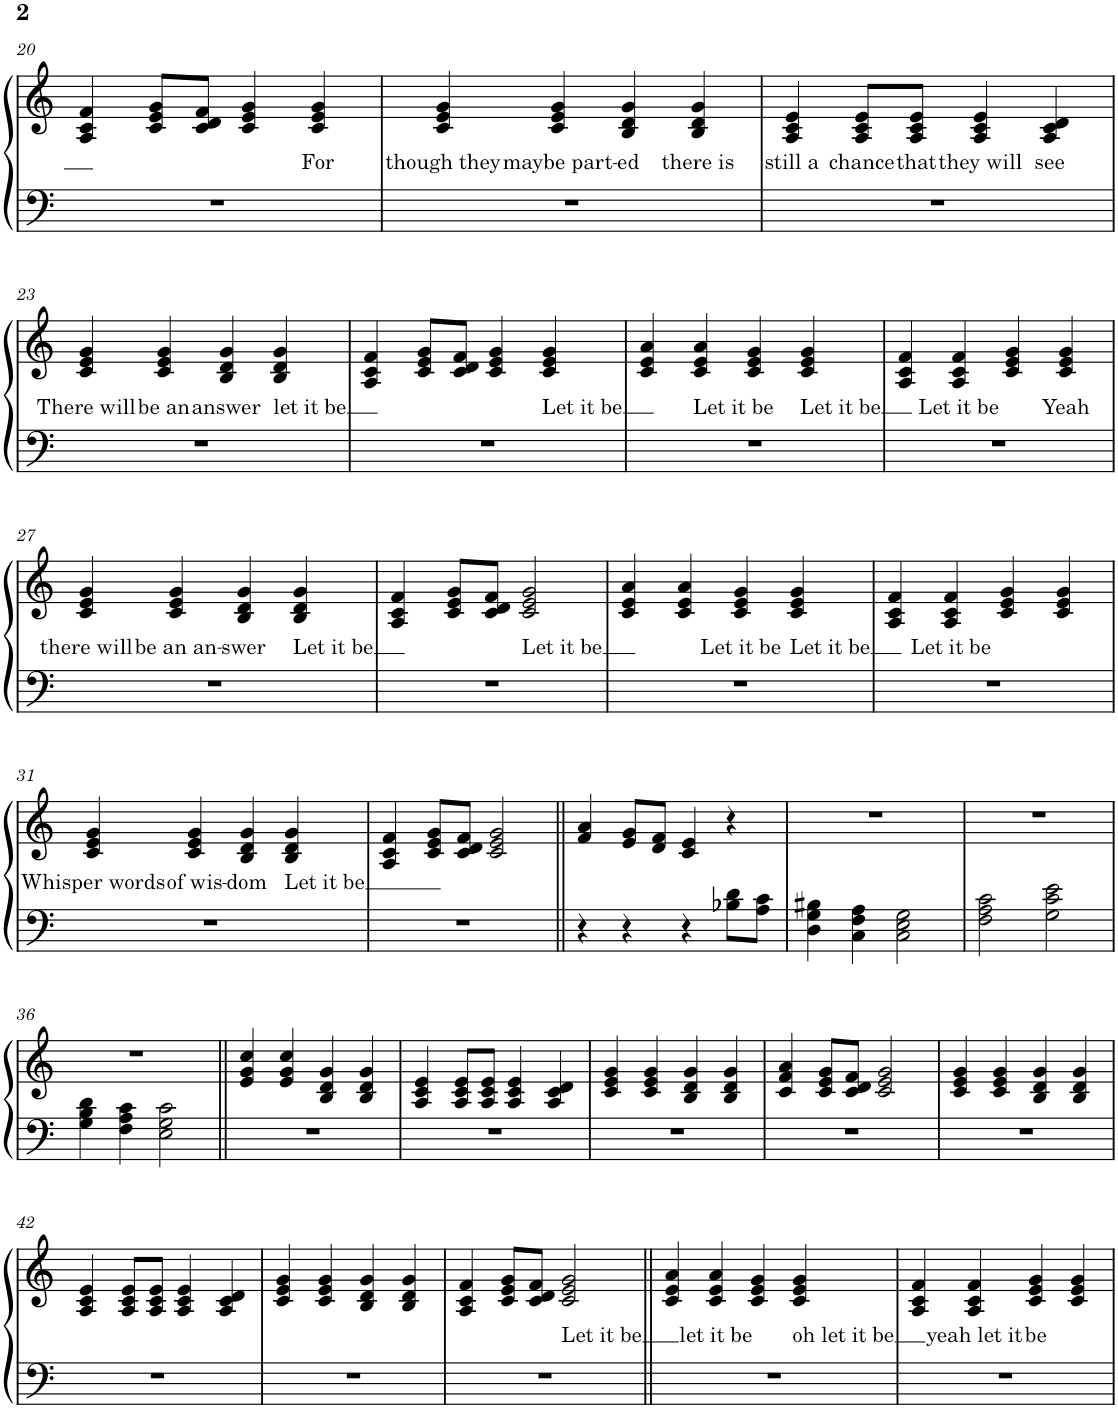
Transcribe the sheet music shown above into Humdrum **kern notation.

**kern	**kern	**text
*part1	*part1	*part1
*staff2	*staff1	*staff1
*I"Piano	*	*
*I'Pno.	*	*
!!LO:PB:g=z
*clefF4	*clefG2	*
*k[]	*k[]	*
*M4/4	*M4/4	*
=20	=20	=20
1r	4A/ 4c/ 4f/	.
.	8c/ 8e/ 8g/L	.
.	8c/ 8d/ 8f/J	.
.	4c/ 4e/ 4g/	.
!	!	!LO:LY:b
.	4c/ 4e/ 4g/	For
=21	=21	=21
!	!	!LO:LY:b
1r	4c/ 4e/ 4g/	though they
!	!	!LO:LY:b
.	4c/ 4e/ 4g/	maybe part-
!	!	!LO:LY:b
.	4B/ 4d/ 4g/	-ed
!	!	!LO:LY:b
.	4B/ 4d/ 4g/	there is
=22	=22	=22
!	!	!LO:LY:b
1r	4A/ 4c/ 4e/	still a
!	!	!LO:LY:b
.	8A/ 8c/ 8e/L	chance
!	!	!LO:LY:b
.	8A/ 8c/ 8e/J	that
!	!	!LO:LY:b
.	4A/ 4c/ 4e/	they will
!	!	!LO:LY:b
.	4A/ 4c/ 4d/	see
!!LO:LB:g=z
=23	=23	=23
!	!	!LO:LY:b
1r	4c/ 4e/ 4g/	There will
!	!	!LO:LY:b
.	4c/ 4e/ 4g/	be an
!	!	!LO:LY:b
.	4B/ 4d/ 4g/	answer
!	!	!LO:LY:b
.	4B/ 4d/ 4g/	let it be
=24	=24	=24
1r	4A/ 4c/ 4f/	.
.	8c/ 8e/ 8g/L	.
.	8c/ 8d/ 8f/J	.
.	4c/ 4e/ 4g/	.
!	!	!LO:LY:b
.	4c/ 4e/ 4g/	Let it be
=25	=25	=25
1r	4c/ 4e/ 4a/	.
!	!	!LO:LY:b
.	4c/ 4e/ 4a/	Let it be
.	4c/ 4e/ 4g/	.
!	!	!LO:LY:b
.	4c/ 4e/ 4g/	Let it be
=26	=26	=26
1r	4A/ 4c/ 4f/	.
!	!	!LO:LY:b
.	4A/ 4c/ 4f/	Let it be
.	4c/ 4e/ 4g/	.
!	!	!LO:LY:b
.	4c/ 4e/ 4g/	Yeah
!!LO:LB:g=z
=27	=27	=27
!	!	!LO:LY:b
1r	4c/ 4e/ 4g/	there will
!	!	!LO:LY:b
.	4c/ 4e/ 4g/	be an an-
!	!	!LO:LY:b
.	4B/ 4d/ 4g/	-swer
!	!	!LO:LY:b
.	4B/ 4d/ 4g/	Let it be
=28	=28	=28
1r	4A/ 4c/ 4f/	.
.	8c/ 8e/ 8g/L	.
.	8c/ 8d/ 8f/J	.
!	!	!LO:LY:b
.	2c/ 2e/ 2g/	Let it be
=29	=29	=29
1r	4c/ 4e/ 4a/	.
.	4c/ 4e/ 4a/	.
!	!	!LO:LY:b
.	4c/ 4e/ 4g/	Let it be
!	!	!LO:LY:b
.	4c/ 4e/ 4g/	Let it be
=30	=30	=30
1r	4A/ 4c/ 4f/	.
!	!	!LO:LY:b
.	4A/ 4c/ 4f/	Let it be
.	4c/ 4e/ 4g/	.
.	4c/ 4e/ 4g/	.
!!LO:LB:g=z
=31	=31	=31
!	!	!LO:LY:b
1r	4c/ 4e/ 4g/	Whisper words
!	!	!LO:LY:b
.	4c/ 4e/ 4g/	of wis-
!	!	!LO:LY:b
.	4B/ 4d/ 4g/	-dom
!	!	!LO:LY:b
.	4B/ 4d/ 4g/	Let it be
=32	=32	=32
1r	4A/ 4c/ 4f/	.
.	8c/ 8e/ 8g/L	.
.	8c/ 8d/ 8f/J	.
.	2c/ 2e/ 2g/	.
=33||	=33||	=33||
4r	4f/ 4a/	.
4r	8e/ 8g/L	.
.	8d/ 8f/J	.
4r	4c/ 4e/	.
8B-X\ 8d\L	4r	.
8A\ 8c\J	.	.
=34	=34	=34
4D\ 4G\ 4B#X\	1r	.
4C\ 4F\ 4A\	.	.
2C\ 2E\ 2G\	.	.
=35	=35	=35
2F\ 2A\ 2c\	1r	.
2G\ 2c\ 2e\	.	.
!!LO:LB:g=z
=36	=36	=36
4G\ 4B\ 4d\	1r	.
4F\ 4A\ 4c\	.	.
2E\ 2G\ 2c\	.	.
=37||	=37||	=37||
1r	4e/ 4g/ 4cc/	.
.	4e/ 4g/ 4cc/	.
.	4B/ 4d/ 4g/	.
.	4B/ 4d/ 4g/	.
=38	=38	=38
1r	4A/ 4c/ 4e/	.
.	8A/ 8c/ 8e/L	.
.	8A/ 8c/ 8e/J	.
.	4A/ 4c/ 4e/	.
.	4A/ 4c/ 4d/	.
=39	=39	=39
1r	4c/ 4e/ 4g/	.
.	4c/ 4e/ 4g/	.
.	4B/ 4d/ 4g/	.
.	4B/ 4d/ 4g/	.
=40	=40	=40
1r	4c/ 4f/ 4a/	.
.	8c/ 8e/ 8g/L	.
.	8c/ 8d/ 8f/J	.
.	2c/ 2e/ 2g/	.
=41	=41	=41
1r	4c/ 4e/ 4g/	.
.	4c/ 4e/ 4g/	.
.	4B/ 4d/ 4g/	.
.	4B/ 4d/ 4g/	.
!!LO:LB:g=z
=42	=42	=42
1r	4A/ 4c/ 4e/	.
.	8A/ 8c/ 8e/L	.
.	8A/ 8c/ 8e/J	.
.	4A/ 4c/ 4e/	.
.	4A/ 4c/ 4d/	.
=43	=43	=43
1r	4c/ 4e/ 4g/	.
.	4c/ 4e/ 4g/	.
.	4B/ 4d/ 4g/	.
.	4B/ 4d/ 4g/	.
=44	=44	=44
1r	4A/ 4c/ 4f/	.
.	8c/ 8e/ 8g/L	.
.	8c/ 8d/ 8f/J	.
!	!	!LO:LY:b
.	2c/ 2e/ 2g/	Let it be
=45||	=45||	=45||
1r	4c/ 4e/ 4a/	.
!	!	!LO:LY:b
.	4c/ 4e/ 4a/	let it be
.	4c/ 4e/ 4g/	.
!	!	!LO:LY:b
.	4c/ 4e/ 4g/	oh let it be
=46	=46	=46
1r	4A/ 4c/ 4f/	.
!	!	!LO:LY:b
.	4A/ 4c/ 4f/	yeah let it
!	!	!LO:LY:b
.	4c/ 4e/ 4g/	be
.	4c/ 4e/ 4g/	.
=	=	=
*-	*-	*-
